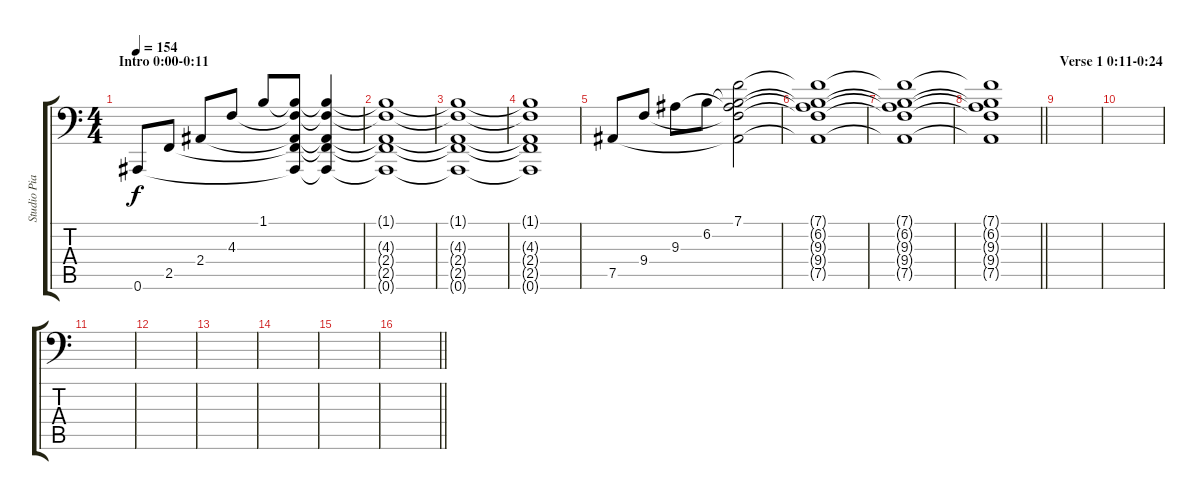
\track ("Studio Piano" "Studio Pia") {instrument brightacousticpiano}
\staff {score tabs}
\tuning (Bb3 F3 Db3 Ab2 Eb2 Bb1) {hide}
\ts (4 4)
\section ("" "Intro 0:00-0:11")
\tempo 154
\clef f4
\ks c
0.6.8{dy f instrument brightacousticpiano} 2.5.8 2.4.8 4.3.8 1.1.8 (1.1{t} 4.3{t} 2.4{t} 2.5{t} 0.6{t}).8 (1.1{t} 4.3{t} 2.4{t} 2.5{t} 0.6{t}).4 |
(1.1{t} 4.3{t} 2.4{t} 2.5{t} 0.6{t}).1 |
(1.1{t} 4.3{t} 2.4{t} 2.5{t} 0.6{t}).1 |
(1.1{t} 4.3{t} 2.4{t} 2.5{t} 0.6{t}).1 |
7.5.8 9.4.8 9.3.8 6.2.8 (7.1 6.2{t} 9.3{t} 9.4{t} 7.5{t}).2 |
(7.1{t} 6.2{t} 9.3{t} 9.4{t} 7.5{t}).1 |
(7.1{t} 6.2{t} 9.3{t} 9.4{t} 7.5{t}).1 |
\barLineRight lightlight
(7.1{t} 6.2{t} 9.3{t} 9.4{t} 7.5{t}).1 |
\section ("" "Verse 1 0:11-0:24")
|
|
|
|
|
|
|
\barLineRight lightlight
